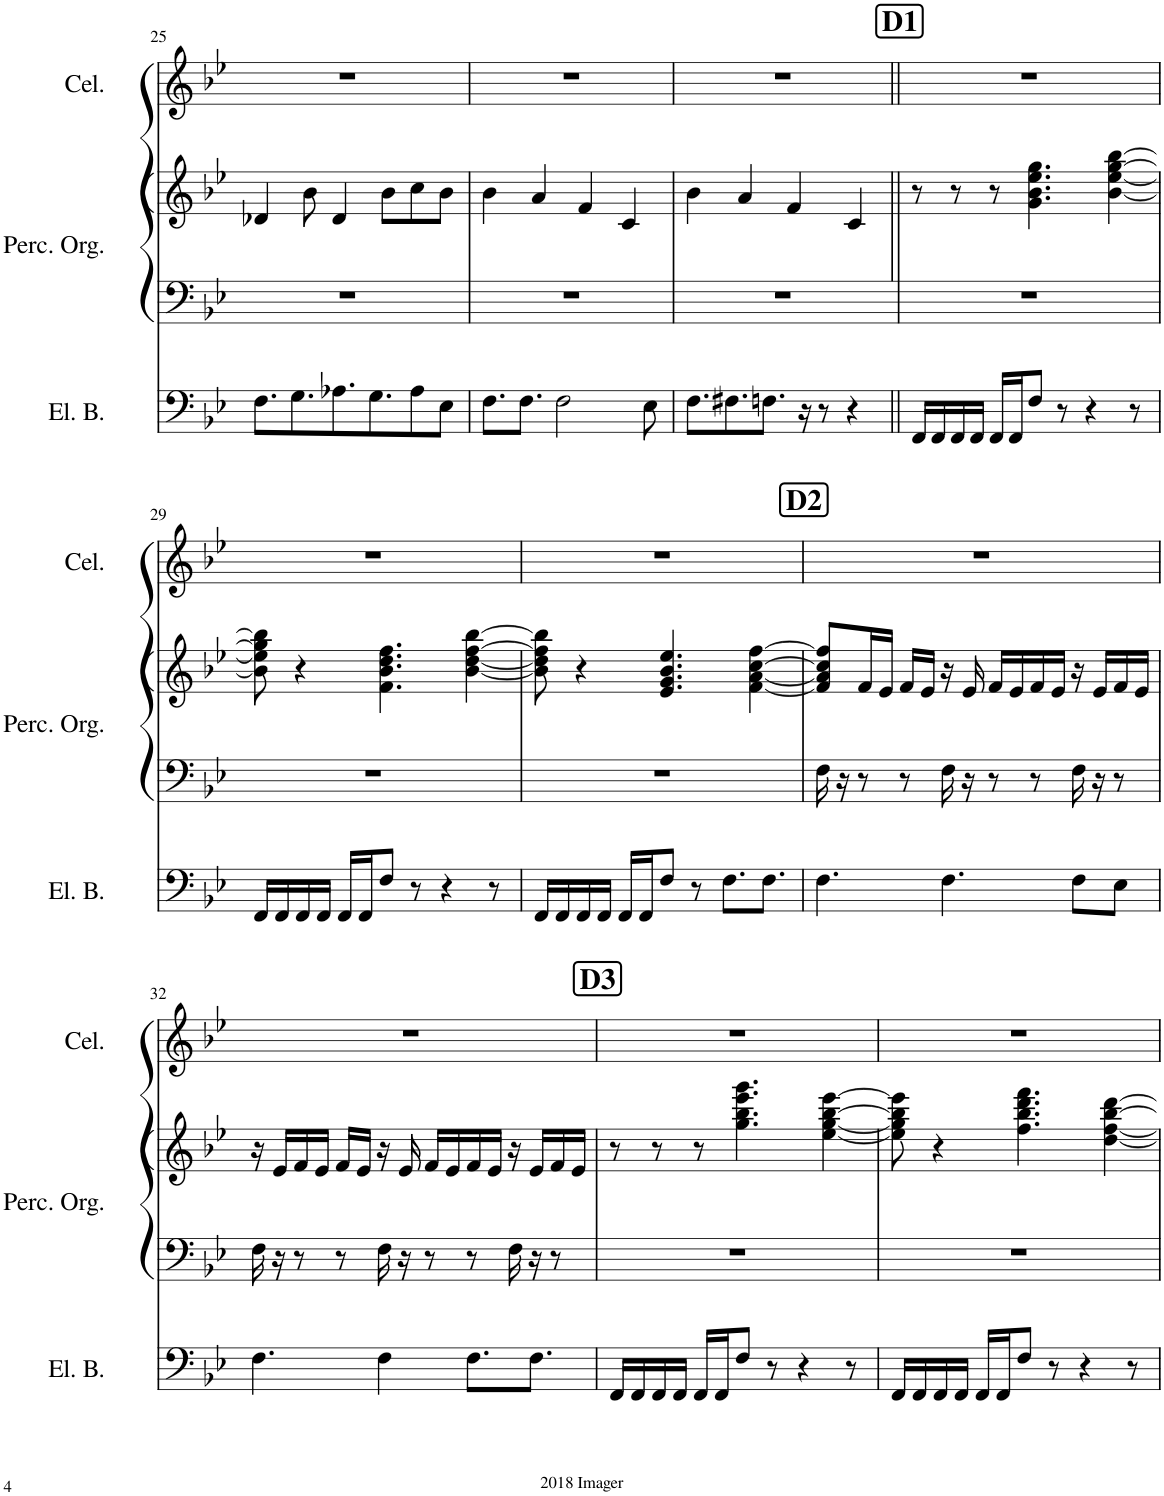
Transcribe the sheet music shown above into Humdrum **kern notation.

**kern	**kern	**kern	**kern
*part3	*part2	*part2	*part1
*staff4	*staff3	*staff2	*staff1
*I"Electric Bass	*I"Percussive Organ	*	*I"Celesta
*I'El. B.	*I'Perc. Org.	*	*I'Cel.
!!LO:PB:g=z
*clefF4	*clefF4	*clefG2	*clefG2
*Trd7c12	*	*	*Trd-7c-12
*k[b-e-]	*k[b-e-]	*k[b-e-]	*k[b-e-]
*M4/4	*M4/4	*M4/4	*M4/4
=25	=25	=25	=25
8.F\L	1r	4d-X/	1r
8.G\	.	.	.
.	.	8b-\	.
8.A-X\	.	4d-/	.
8.G\	.	.	.
.	.	8b-\L	.
8A-\	.	8cc\	.
8E-\J	.	8b-\J	.
=26	=26	=26	=26
8.F\L	1r	4b-\	1r
8.F\J	.	.	.
.	.	4a/	.
2F\	.	.	.
.	.	4f/	.
.	.	4c/	.
8E-\	.	.	.
=27	=27	=27	=27
8.F\L	1r	4b-\	1r
8.F#X\	.	.	.
.	.	4a/	.
8.Fn\J	.	.	.
.	.	4f/	.
16r	.	.	.
8r	.	.	.
4r	.	4c/	.
!!LO:REH:place=s1:a:B:cj:fs=14:t=D1
=28||	=28||	=28||	=28||
16FF/LL	1r	8r	1r
16FF/	.	.	.
16FF/	.	8r	.
16FF/JJ	.	.	.
16FF/LL	.	8r	.
16FF/J	.	.	.
8F/J	.	4.g\ 4.b-\ 4.ee-\ 4.gg\	.
8r	.	.	.
4r	.	.	.
.	.	[4b-\ [4ee-\ [4gg\ [4bb-\	.
8r	.	.	.
!!LO:LB:g=z
=29	=29	=29	=29
16FF/LL	1r	8b-\] 8ee-\] 8gg\] 8bb-\]	1r
16FF/	.	.	.
16FF/	.	4r	.
16FF/JJ	.	.	.
16FF/LL	.	.	.
16FF/J	.	.	.
8F/J	.	4.f\ 4.b-\ 4.dd\ 4.ff\	.
8r	.	.	.
4r	.	.	.
.	.	[4b-\ [4dd\ [4ff\ [4bb-\	.
8r	.	.	.
=30	=30	=30	=30
16FF/LL	1r	8b-\] 8dd\] 8ff\] 8bb-\]	1r
16FF/	.	.	.
16FF/	.	4r	.
16FF/JJ	.	.	.
16FF/LL	.	.	.
16FF/J	.	.	.
8F/J	.	4.e-/ 4.g/ 4.b-/ 4.ee-/	.
8r	.	.	.
8.F\L	.	.	.
.	.	[4f\ [4a\ [4cc\ [4ff\	.
8.F\J	.	.	.
!!LO:REH:place=s1:a:B:cj:fs=14:t=D2
=31	=31	=31	=31
4.F\	16F\	8f/] 8a/] 8cc/] 8ff/]L	1r
.	16r	.	.
.	8r	16f/L	.
.	.	16e-/JJ	.
.	8r	16f/LL	.
.	.	16e-/JJ	.
4.F\	16F\	16r	.
.	16r	16e-/	.
.	8r	16f/LL	.
.	.	16e-/	.
.	8r	16f/	.
.	.	16e-/JJ	.
8F\L	16F\	16r	.
.	16r	16e-/LL	.
8E-\J	8r	16f/	.
.	.	16e-/JJ	.
!!LO:LB:g=z
=32	=32	=32	=32
4.F\	16F\	16r	1r
.	16r	16e-/LL	.
.	8r	16f/	.
.	.	16e-/JJ	.
.	8r	16f/LL	.
.	.	16e-/JJ	.
4F\	16F\	16r	.
.	16r	16e-/	.
.	8r	16f/LL	.
.	.	16e-/	.
8.F\L	8r	16f/	.
.	.	16e-/JJ	.
.	16F\	16r	.
8.F\J	16r	16e-/LL	.
.	8r	16f/	.
.	.	16e-/JJ	.
!!LO:REH:place=s1:a:B:cj:fs=14:t=D3
=33	=33	=33	=33
16FF/LL	1r	8r	1r
16FF/	.	.	.
16FF/	.	8r	.
16FF/JJ	.	.	.
16FF/LL	.	8r	.
16FF/J	.	.	.
8F/J	.	4.gg\ 4.bb-\ 4.eee-\ 4.ggg\	.
8r	.	.	.
4r	.	.	.
.	.	[4ee-\ [4gg\ [4bb-\ [4eee-\	.
8r	.	.	.
=34	=34	=34	=34
16FF/LL	1r	8ee-\] 8gg\] 8bb-\] 8eee-\]	1r
16FF/	.	.	.
16FF/	.	4r	.
16FF/JJ	.	.	.
16FF/LL	.	.	.
16FF/J	.	.	.
8F/J	.	4.ff\ 4.bb-\ 4.ddd\ 4.fff\	.
8r	.	.	.
4r	.	.	.
.	.	[4dd\ [4ff\ [4bb-\ [4ddd\	.
8r	.	.	.
=	=	=	=
*-	*-	*-	*-
